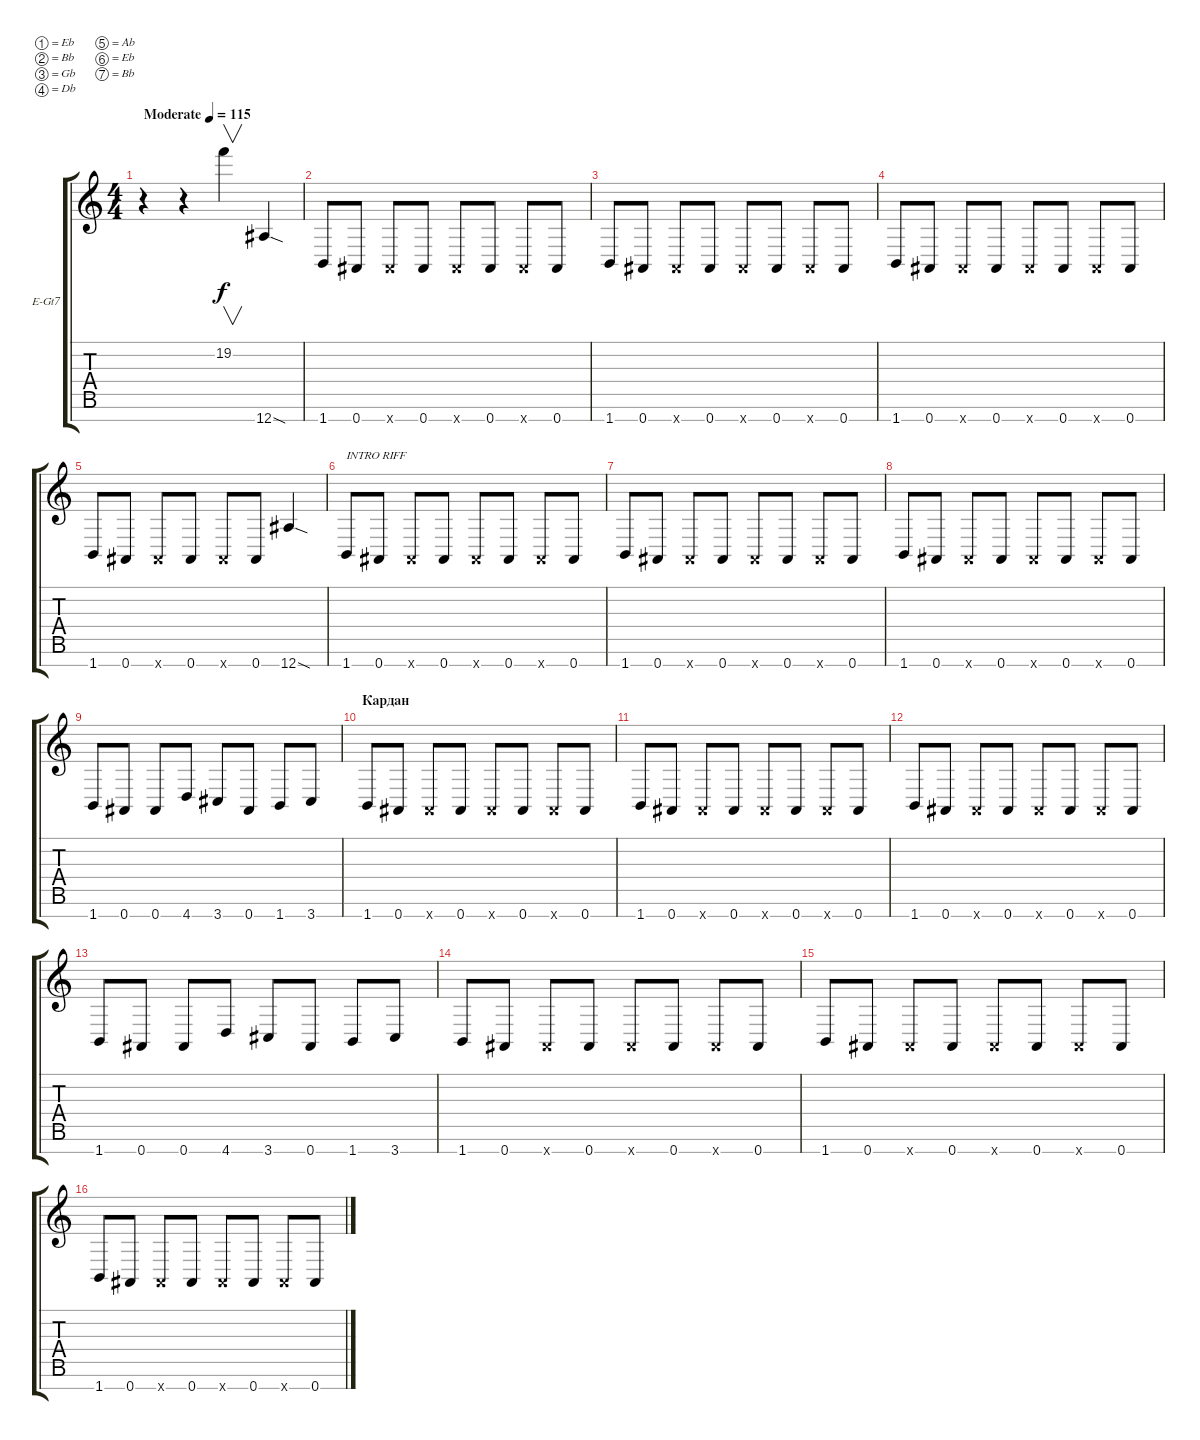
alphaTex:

\bracketExtendMode groupsimilarinstruments
\firstSystemTrackNameOrientation horizontal
\otherSystemsTrackNameOrientation horizontal
\track ("Gravy" "E-Gt7") {instrument overdrivenguitar}
\staff {score tabs}
\tuning (Eb4 Bb3 Gb3 Db3 Ab2 Eb2 Bb1)
\ts (4 4)
\beaming (8 2 2 2 2)
\tempo (115 "Moderate")
\clef g2
\ks c
r.4{dy f instrument overdrivenguitar} r.4 19.2.4{v} 12.7{sod}.4 |
1.7.8 0.7.8 0.7{x}.8 0.7.8 0.7{x}.8 0.7.8 0.7{x}.8 0.7.8 |
1.7.8 0.7.8 0.7{x}.8 0.7.8 0.7{x}.8 0.7.8 0.7{x}.8 0.7.8 |
1.7.8 0.7.8 0.7{x}.8 0.7.8 0.7{x}.8 0.7.8 0.7{x}.8 0.7.8 |
1.7.8 0.7.8 0.7{x}.8 0.7.8 0.7{x}.8 0.7.8 12.7{sod}.4 |
1.7.8{txt "INTRO RIFF"} 0.7.8 0.7{x}.8 0.7.8 0.7{x}.8 0.7.8 0.7{x}.8 0.7.8 |
1.7.8 0.7.8 0.7{x}.8 0.7.8 0.7{x}.8 0.7.8 0.7{x}.8 0.7.8 |
1.7.8 0.7.8 0.7{x}.8 0.7.8 0.7{x}.8 0.7.8 0.7{x}.8 0.7.8 |
1.7.8 0.7.8 0.7.8 4.7.8 3.7.8 0.7.8 1.7.8 3.7.8 |
\section ("" "Кардан")
1.7.8 0.7.8 0.7{x}.8 0.7.8 0.7{x}.8 0.7.8 0.7{x}.8 0.7.8 |
1.7.8 0.7.8 0.7{x}.8 0.7.8 0.7{x}.8 0.7.8 0.7{x}.8 0.7.8 |
1.7.8 0.7.8 0.7{x}.8 0.7.8 0.7{x}.8 0.7.8 0.7{x}.8 0.7.8 |
1.7.8 0.7.8 0.7.8 4.7.8 3.7.8 0.7.8 1.7.8 3.7.8 |
1.7.8 0.7.8 0.7{x}.8 0.7.8 0.7{x}.8 0.7.8 0.7{x}.8 0.7.8 |
1.7.8 0.7.8 0.7{x}.8 0.7.8 0.7{x}.8 0.7.8 0.7{x}.8 0.7.8 |
1.7.8 0.7.8 0.7{x}.8 0.7.8 0.7{x}.8 0.7.8 0.7{x}.8 0.7.8
